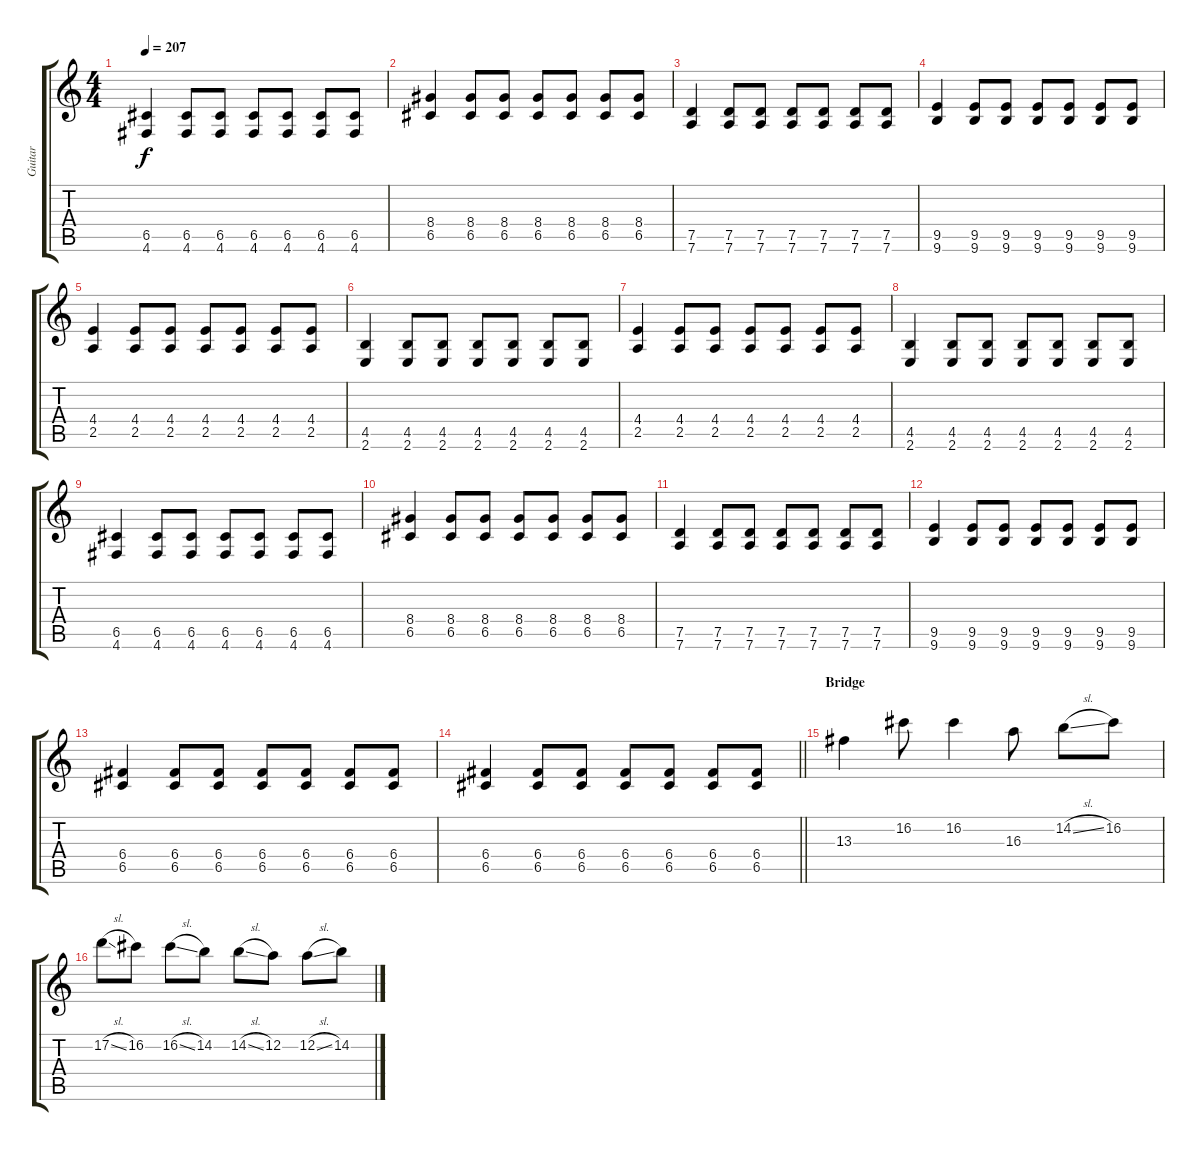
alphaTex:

\track ("Guitar" "Guitar") {instrument overdrivenguitar}
\staff {score tabs}
\tuning (D4 A3 F3 C3 G2 D2) {hide}
\ts (4 4)
\tempo 207
\clef g2
\ks c
(6.5 4.6).4{dy f} (6.5 4.6).8 (6.5 4.6).8 (6.5 4.6).8 (6.5 4.6).8 (6.5 4.6).8 (6.5 4.6).8 |
(8.4 6.5).4 (8.4 6.5).8 (8.4 6.5).8 (8.4 6.5).8 (8.4 6.5).8 (8.4 6.5).8 (8.4 6.5).8 |
(7.5 7.6).4 (7.5 7.6).8 (7.5 7.6).8 (7.5 7.6).8 (7.5 7.6).8 (7.5 7.6).8 (7.5 7.6).8 |
(9.5 9.6).4 (9.5 9.6).8 (9.5 9.6).8 (9.5 9.6).8 (9.5 9.6).8 (9.5 9.6).8 (9.5 9.6).8 |
(4.4 2.5).4 (4.4 2.5).8 (4.4 2.5).8 (4.4 2.5).8 (4.4 2.5).8 (4.4 2.5).8 (4.4 2.5).8 |
(4.5 2.6).4 (4.5 2.6).8 (4.5 2.6).8 (4.5 2.6).8 (4.5 2.6).8 (4.5 2.6).8 (4.5 2.6).8 |
(4.4 2.5).4 (4.4 2.5).8 (4.4 2.5).8 (4.4 2.5).8 (4.4 2.5).8 (4.4 2.5).8 (4.4 2.5).8 |
(4.5 2.6).4 (4.5 2.6).8 (4.5 2.6).8 (4.5 2.6).8 (4.5 2.6).8 (4.5 2.6).8 (4.5 2.6).8 |
(6.5 4.6).4 (6.5 4.6).8 (6.5 4.6).8 (6.5 4.6).8 (6.5 4.6).8 (6.5 4.6).8 (6.5 4.6).8 |
(8.4 6.5).4 (8.4 6.5).8 (8.4 6.5).8 (8.4 6.5).8 (8.4 6.5).8 (8.4 6.5).8 (8.4 6.5).8 |
(7.5 7.6).4 (7.5 7.6).8 (7.5 7.6).8 (7.5 7.6).8 (7.5 7.6).8 (7.5 7.6).8 (7.5 7.6).8 |
(9.5 9.6).4 (9.5 9.6).8 (9.5 9.6).8 (9.5 9.6).8 (9.5 9.6).8 (9.5 9.6).8 (9.5 9.6).8 |
(6.4 6.5).4 (6.4 6.5).8 (6.4 6.5).8 (6.4 6.5).8 (6.4 6.5).8 (6.4 6.5).8 (6.4 6.5).8 |
\barLineRight lightlight
(6.4 6.5).4 (6.4 6.5).8 (6.4 6.5).8 (6.4 6.5).8 (6.4 6.5).8 (6.4 6.5).8 (6.4 6.5).8 |
\section ("" "Bridge")
13.3.4 16.2.8 16.2.4 16.3.8 14.2{sl}.8 16.2.8 |
17.2{sl}.8 16.2.8 16.2{sl}.8 14.2.8 14.2{sl}.8 12.2.8 12.2{sl}.8 14.2.8
